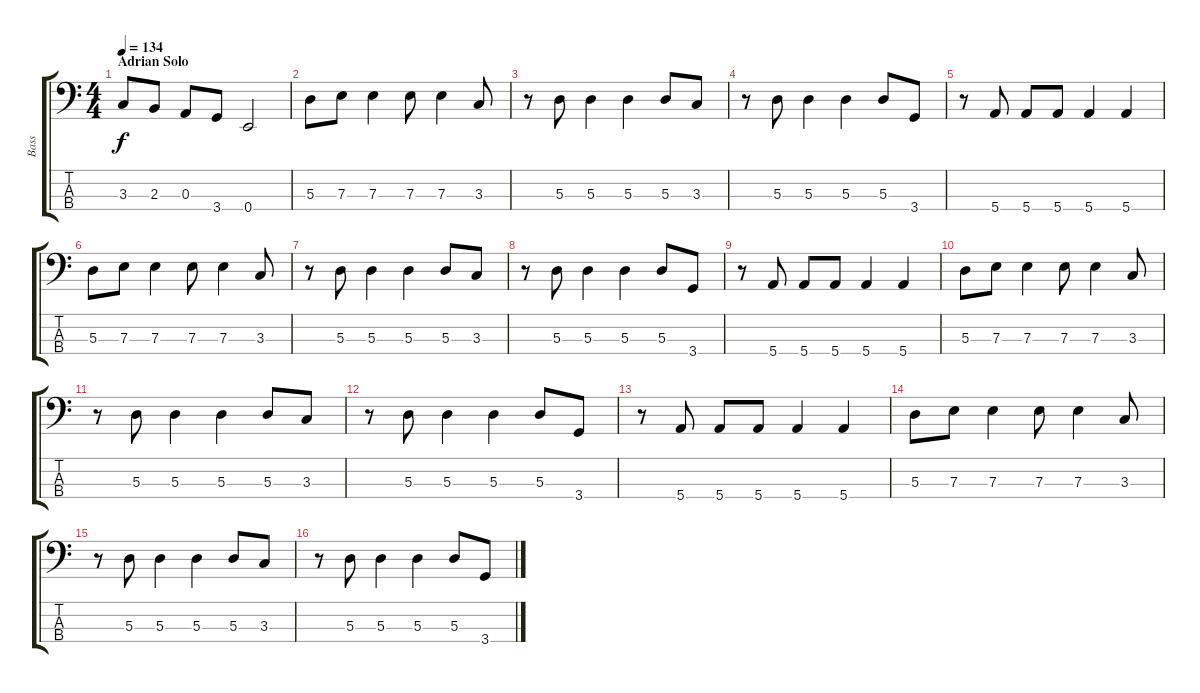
\track ("Bass" "Bass") {instrument electricbassfinger}
\staff {score tabs}
\tuning (G2 D2 A1 E1) {hide}
\ts (4 4)
\section ("" "Adrian Solo")
\tempo 134
\clef f4
\ks c
3.3{t}.8{dy f} 2.3.8 0.3.8 3.4.8 0.4.2 |
5.3.8 7.3.8 7.3.4 7.3.8 7.3.4 3.3.8 |
r.8 5.3.8 5.3.4 5.3.4 5.3.8 3.3.8 |
r.8 5.3.8 5.3.4 5.3.4 5.3.8 3.4.8 |
r.8 5.4.8 5.4.8 5.4.8 5.4.4 5.4.4 |
5.3.8 7.3.8 7.3.4 7.3.8 7.3.4 3.3.8 |
r.8 5.3.8 5.3.4 5.3.4 5.3.8 3.3.8 |
r.8 5.3.8 5.3.4 5.3.4 5.3.8 3.4.8 |
r.8 5.4.8 5.4.8 5.4.8 5.4.4 5.4.4 |
5.3.8 7.3.8 7.3.4 7.3.8 7.3.4 3.3.8 |
r.8 5.3.8 5.3.4 5.3.4 5.3.8 3.3.8 |
r.8 5.3.8 5.3.4 5.3.4 5.3.8 3.4.8 |
r.8 5.4.8 5.4.8 5.4.8 5.4.4 5.4.4 |
5.3.8 7.3.8 7.3.4 7.3.8 7.3.4 3.3.8 |
r.8 5.3.8 5.3.4 5.3.4 5.3.8 3.3.8 |
r.8 5.3.8 5.3.4 5.3.4 5.3.8 3.4.8
